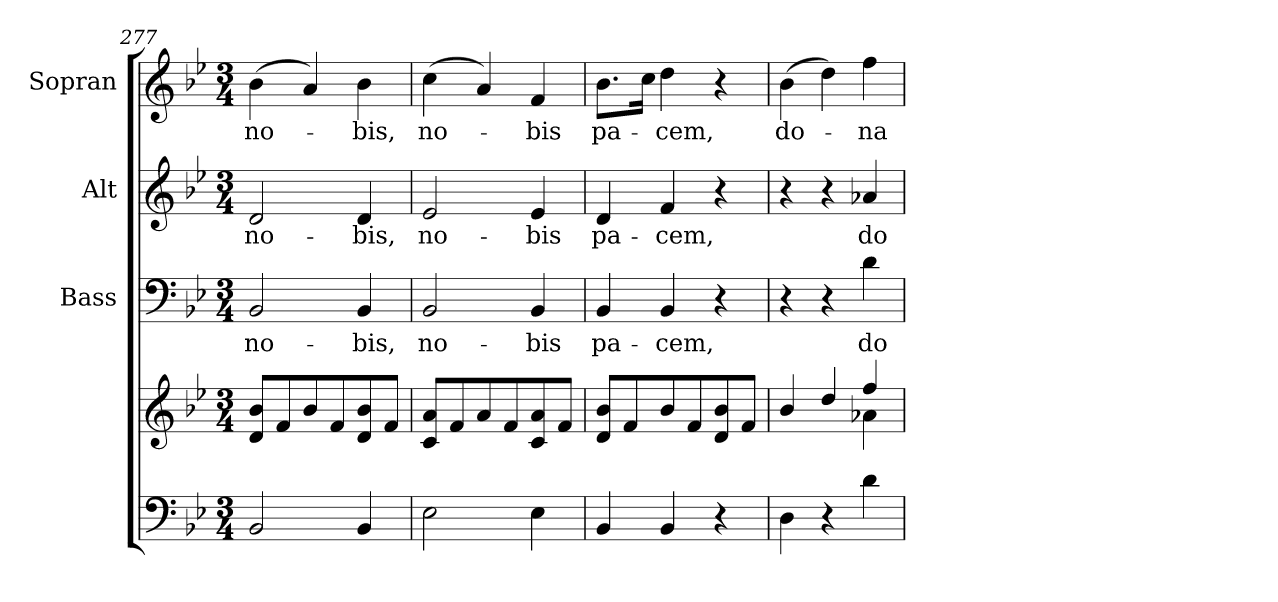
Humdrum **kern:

**kern	**kern	**kern	**text	**kern	**text	**kern	**text
*part4	*part4	*part3	*part3	*part2	*part2	*part1	*part1
*staff5	*staff4	*staff3	*staff3	*staff2	*staff2	*staff1	*staff1
*	*	*I"Bass	*	*I"Alt	*	*I"Sopran	*
*	*	*I'B.	*	*I'A.	*	*I'S.	*
*clefF4	*clefG2	*clefF4	*	*clefG2	*	*clefG2	*
*k[b-e-]	*k[b-e-]	*k[b-e-]	*	*k[b-e-]	*	*k[b-e-]	*
*B-:	*B-:	*B-:	*	*B-:	*	*B-:	*
*M3/4	*M3/4	*M3/4	*	*M3/4	*	*M3/4	*
=277	=277	=277	=277	=277	=277	=277	=277
!	!	!	!LO:LY:b	!	!LO:LY:b	!	!LO:LY:b
2BB-/	8d/ 8b-/L	2BB-/	no-	2d/	no-	(>4b-\	no-
.	8f/	.	.	.	.	.	.
.	8b-/	.	.	.	.	4a/)	.
.	8f/	.	.	.	.	.	.
!	!	!	!LO:LY:b	!	!LO:LY:b	!	!LO:LY:b
4BB-/	8d/ 8b-/	4BB-/	-bis,	4d/	-bis,	4b-\	-bis,
.	8f/J	.	.	.	.	.	.
=278	=278	=278	=278	=278	=278	=278	=278
!	!	!	!LO:LY:b	!	!LO:LY:b	!	!LO:LY:b
2E-\	8c/ 8a/L	2BB-/	no-	2e-/	no-	(>4cc\	no-
.	8f/	.	.	.	.	.	.
.	8a/	.	.	.	.	4a/)	.
.	8f/	.	.	.	.	.	.
!	!	!	!LO:LY:b	!	!LO:LY:b	!	!LO:LY:b
4E-\	8c/ 8a/	4BB-/	-bis	4e-/	-bis	4f/	-bis
.	8f/J	.	.	.	.	.	.
=279	=279	=279	=279	=279	=279	=279	=279
!	!	!	!LO:LY:b	!	!LO:LY:b	!	!LO:LY:b
4BB-/	8d/ 8b-/L	4BB-/	pa-	4d/	pa-	8.b-\L	pa-
.	8f/	.	.	.	.	.	.
.	.	.	.	.	.	16cc\Jk	.
!	!	!	!LO:LY:b	!	!LO:LY:b	!	!LO:LY:b
4BB-/	8b-/	4BB-/	-cem,	4f/	-cem,	4dd\	-cem,
.	8f/	.	.	.	.	.	.
4r	8d/ 8b-/	4r	.	4r	.	4r	.
.	8f/J	.	.	.	.	.	.
=280	=280	=280	=280	=280	=280	=280	=280
*	*^	*	*	*	*	*	*
!	!	!	!	!	!	!	!	!LO:LY:b
4D\	4b-/	2ryy	4r	.	4r	.	(>4b-\	do-
4r	4dd/	.	4r	.	4r	.	4dd\)	.
!	!	!	!	!LO:LY:b	!	!LO:LY:b	!	!LO:LY:b
4d\	4ff/	4a-X\	4d\	do-	4a-X/	do-	4ff\	-na
*	*v	*v	*	*	*	*	*	*
=	=	=	=	=	=	=	=
*-	*-	*-	*-	*-	*-	*-	*-
